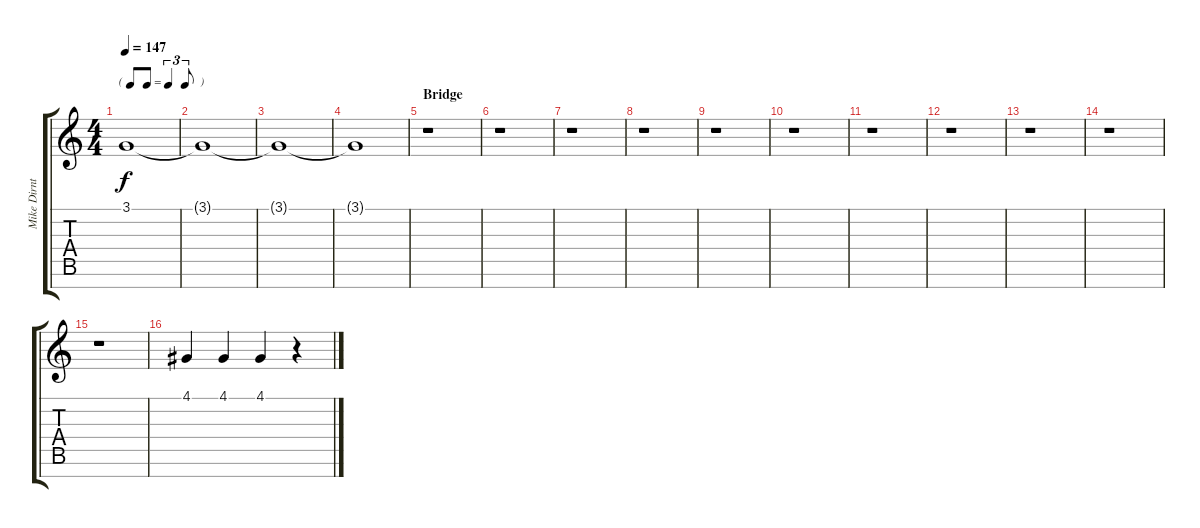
\track ("Mike Dirnt" "Mike Dirnt") {instrument clarinet}
\staff {score tabs}
\tuning (E4 B3 G3 D3 A2 E2 B1) {hide}
\ts (4 4)
\tf triplet8th
\tempo 147
\clef g2
\ks c
3.1.1{dy f} |
3.1{t}.1 |
3.1{t}.1 |
3.1{t}.1 |
\section ("" "Bridge")
r.1 |
r.1 |
r.1 |
r.1 |
r.1 |
r.1 |
r.1 |
r.1 |
r.1 |
r.1 |
r.1 |
4.1.4 4.1.4 4.1.4 r.4
